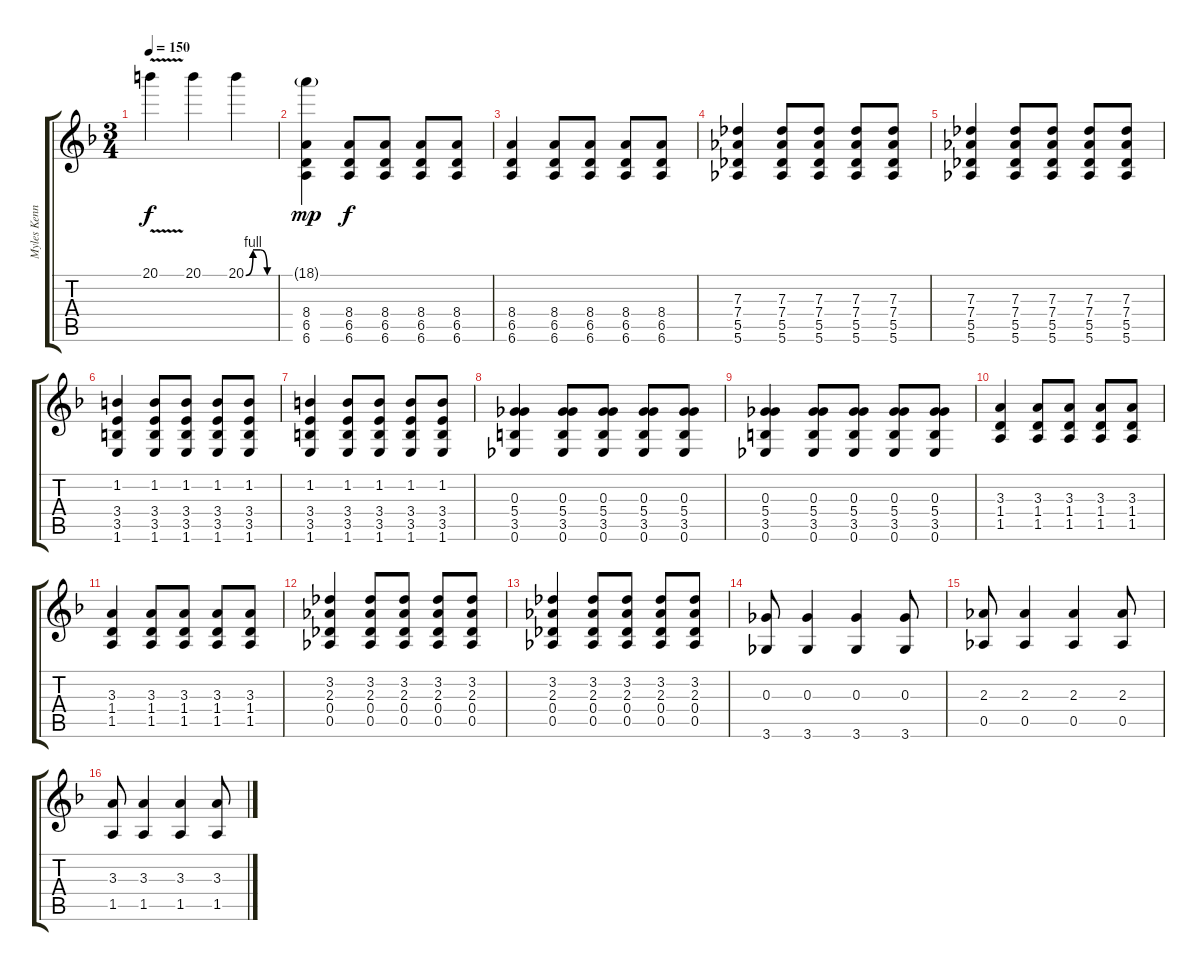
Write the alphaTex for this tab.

\track ("Myles Kennedy" "Myles Kenn") {instrument overdrivenguitar}
\staff {score tabs}
\tuning (Eb4 Bb3 Gb3 Db3 Ab2 Eb2) {hide}
\ts (3 4)
\tempo 150
\clef g2
\ks dminor
20.1{v}.4{dy f} 20.1.4 20.1{be (custom 0 0 15 4 30 4 45 0 53 0 60 0)}.4 |
(18.1{g} 8.4 6.5 6.6).4{dy mp instrument overdrivenguitar} (8.4 6.5 6.6).8{dy f} (8.4 6.5 6.6).8 (8.4 6.5 6.6).8 (8.4 6.5 6.6).8 |
(8.4 6.5 6.6).4 (8.4 6.5 6.6).8 (8.4 6.5 6.6).8 (8.4 6.5 6.6).8 (8.4 6.5 6.6).8 |
(7.3 7.4 5.5 5.6).4 (7.3 7.4 5.5 5.6).8 (7.3 7.4 5.5 5.6).8 (7.3 7.4 5.5 5.6).8 (7.3 7.4 5.5 5.6).8 |
(7.3 7.4 5.5 5.6).4 (7.3 7.4 5.5 5.6).8 (7.3 7.4 5.5 5.6).8 (7.3 7.4 5.5 5.6).8 (7.3 7.4 5.5 5.6).8 |
(1.2 3.4 3.5 1.6).4 (1.2 3.4 3.5 1.6).8 (1.2 3.4 3.5 1.6).8 (1.2 3.4 3.5 1.6).8 (1.2 3.4 3.5 1.6).8 |
(1.2 3.4 3.5 1.6).4 (1.2 3.4 3.5 1.6).8 (1.2 3.4 3.5 1.6).8 (1.2 3.4 3.5 1.6).8 (1.2 3.4 3.5 1.6).8 |
(0.3 5.4 3.5 0.6).4 (0.3 5.4 3.5 0.6).8 (0.3 5.4 3.5 0.6).8 (0.3 5.4 3.5 0.6).8 (0.3 5.4 3.5 0.6).8 |
(0.3 5.4 3.5 0.6).4 (0.3 5.4 3.5 0.6).8 (0.3 5.4 3.5 0.6).8 (0.3 5.4 3.5 0.6).8 (0.3 5.4 3.5 0.6).8 |
(3.3 1.4 1.5).4 (3.3 1.4 1.5).8 (3.3 1.4 1.5).8 (3.3 1.4 1.5).8 (3.3 1.4 1.5).8 |
(3.3 1.4 1.5).4 (3.3 1.4 1.5).8 (3.3 1.4 1.5).8 (3.3 1.4 1.5).8 (3.3 1.4 1.5).8 |
(3.2 2.3 0.4 0.5).4 (3.2 2.3 0.4 0.5).8 (3.2 2.3 0.4 0.5).8 (3.2 2.3 0.4 0.5).8 (3.2 2.3 0.4 0.5).8 |
(3.2 2.3 0.4 0.5).4 (3.2 2.3 0.4 0.5).8 (3.2 2.3 0.4 0.5).8 (3.2 2.3 0.4 0.5).8 (3.2 2.3 0.4 0.5).8 |
(0.3 3.6).8 (0.3 3.6).4 (0.3 3.6).4 (0.3 3.6).8 |
(2.3 0.5).8 (2.3 0.5).4 (2.3 0.5).4 (2.3 0.5).8 |
(3.3 1.5).8 (3.3 1.5).4 (3.3 1.5).4 (3.3 1.5).8
